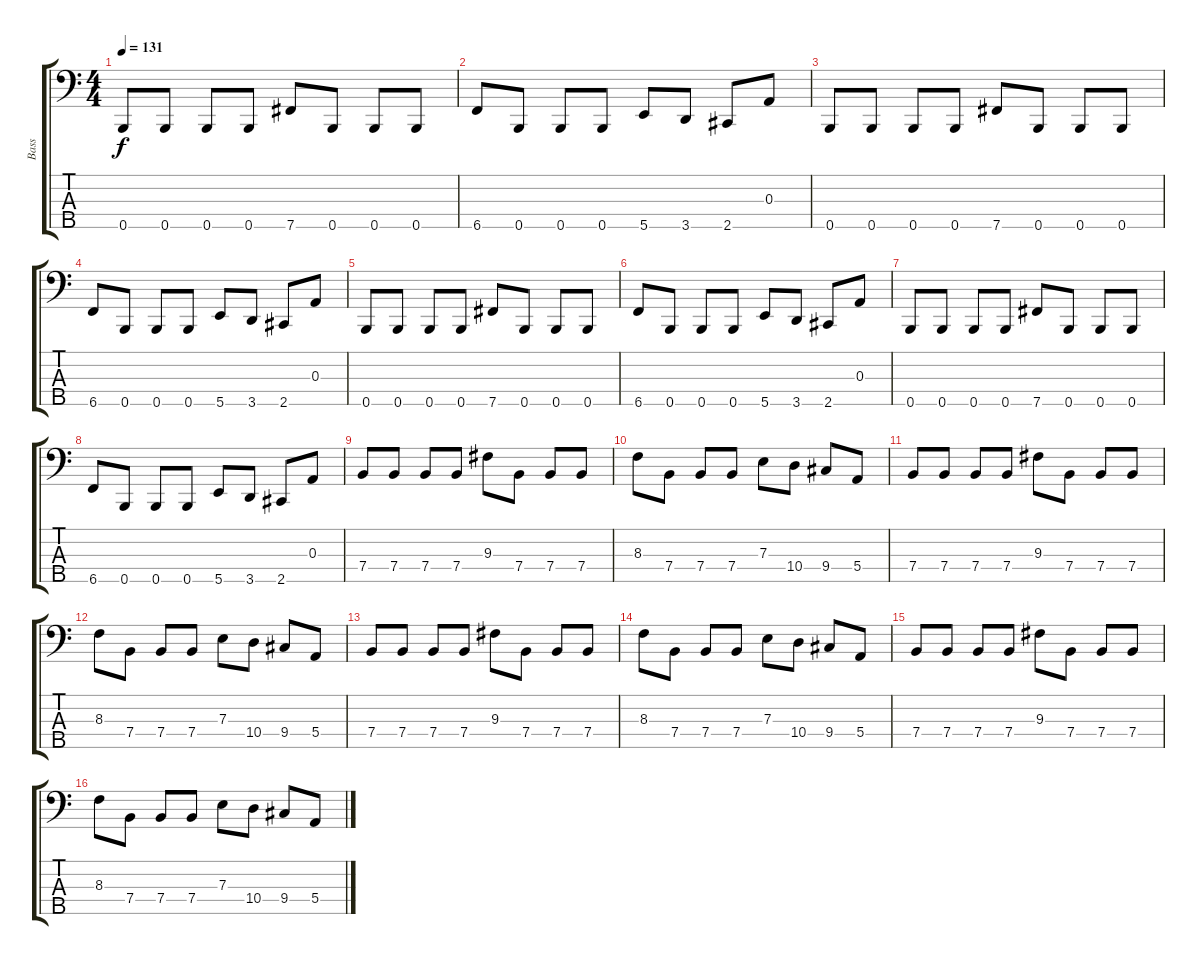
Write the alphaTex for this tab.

\track ("Bass" "Bass") {instrument electricbasspick}
\staff {score tabs}
\tuning (G2 D2 A1 E1 B0) {hide}
\ts (4 4)
\tempo 131
\clef f4
\ks c
0.5.8{dy f} 0.5.8 0.5.8 0.5.8 7.5.8 0.5.8 0.5.8 0.5.8 |
6.5.8 0.5.8 0.5.8 0.5.8 5.5.8 3.5.8 2.5.8 0.3.8 |
0.5.8 0.5.8 0.5.8 0.5.8 7.5.8 0.5.8 0.5.8 0.5.8 |
6.5.8 0.5.8 0.5.8 0.5.8 5.5.8 3.5.8 2.5.8 0.3.8 |
0.5.8 0.5.8 0.5.8 0.5.8 7.5.8 0.5.8 0.5.8 0.5.8 |
6.5.8 0.5.8 0.5.8 0.5.8 5.5.8 3.5.8 2.5.8 0.3.8 |
0.5.8 0.5.8 0.5.8 0.5.8 7.5.8 0.5.8 0.5.8 0.5.8 |
6.5.8 0.5.8 0.5.8 0.5.8 5.5.8 3.5.8 2.5.8 0.3.8 |
7.4.8 7.4.8 7.4.8 7.4.8 9.3.8 7.4.8 7.4.8 7.4.8 |
8.3.8 7.4.8 7.4.8 7.4.8 7.3.8 10.4.8 9.4.8 5.4.8 |
7.4.8 7.4.8 7.4.8 7.4.8 9.3.8 7.4.8 7.4.8 7.4.8 |
8.3.8 7.4.8 7.4.8 7.4.8 7.3.8 10.4.8 9.4.8 5.4.8 |
7.4.8 7.4.8 7.4.8 7.4.8 9.3.8 7.4.8 7.4.8 7.4.8 |
8.3.8 7.4.8 7.4.8 7.4.8 7.3.8 10.4.8 9.4.8 5.4.8 |
7.4.8 7.4.8 7.4.8 7.4.8 9.3.8 7.4.8 7.4.8 7.4.8 |
8.3.8 7.4.8 7.4.8 7.4.8 7.3.8 10.4.8 9.4.8 5.4.8
